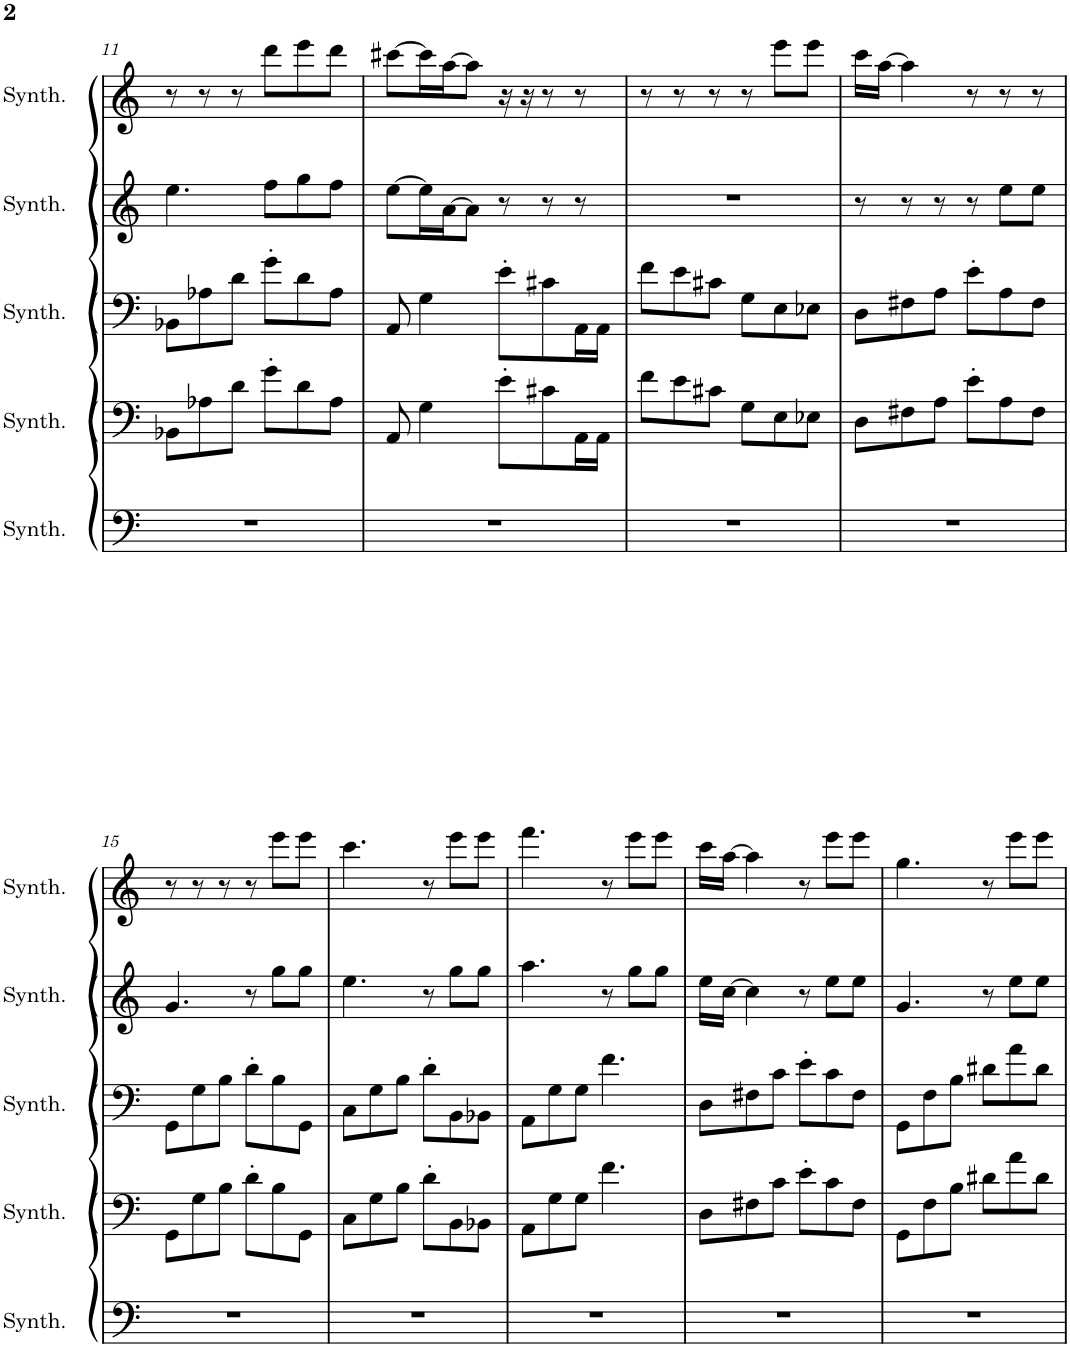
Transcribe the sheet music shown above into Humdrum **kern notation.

**kern	**kern	**kern	**kern	**kern
*part5	*part4	*part3	*part2	*part1
*staff5	*staff4	*staff3	*staff2	*staff1
*I"Saw Synthesizer	*I"Saw Synthesizer	*I"Saw Synthesizer	*I"Saw Synthesizer	*I"Saw Synthesizer
*I'Synth.	*I'Synth.	*I'Synth.	*I'Synth.	*I'Synth.
!!LO:PB:g=z
*clefF4	*clefF4	*clefF4	*clefG2	*clefG2
*k[]	*k[]	*k[]	*k[]	*k[]
*M6/8	*M6/8	*M6/8	*M6/8	*M6/8
=11	=11	=11	=11	=11
2.r	8BB-X\L	8BB-X\L	4.ee\	8r
.	8A-X\	8A-X\	.	8r
.	8d\J	8d\J	.	8r
.	8g'\L	8g'\L	8ff\L	8ddd\L
.	8d\	8d\	8gg\	8eee\
.	8A-\J	8A-\J	8ff\J	8ddd\J
=12	=12	=12	=12	=12
2.r	8AA/	8AA/	[8ee\L	[8ccc#X\L
.	4G\	4G\	16ee\L]	16ccc#\L]
.	.	.	[16a\J	[16aa\J
.	.	.	8a\J]	8aa\J]
.	8e'\L	8e'\L	8r	16r
.	.	.	.	16r
.	8c#X\	8c#X\	8r	8r
.	16AA\L	16AA\L	8r	8r
.	16AA\JJ	16AA\JJ	.	.
=13	=13	=13	=13	=13
2.r	8f\L	8f\L	2.r	8r
.	8e\	8e\	.	8r
.	8c#X\J	8c#X\J	.	8r
.	8G\L	8G\L	.	8r
.	8E\	8E\	.	8eee\L
.	8E-X\J	8E-X\J	.	8eee\J
=14	=14	=14	=14	=14
2.r	8D\L	8D\L	8r	16ccc\LL
.	.	.	.	[16aa\JJ
.	8F#X\	8F#X\	8r	4aa\]
.	8A\J	8A\J	8r	.
.	8e'\L	8e'\L	8r	8r
.	8A\	8A\	8ee\L	8r
.	8F#\J	8F#\J	8ee\J	8r
!!LO:LB:g=z
=15	=15	=15	=15	=15
2.r	8GG\L	8GG\L	4.g/	8r
.	8G\	8G\	.	8r
.	8B\J	8B\J	.	8r
.	8d'\L	8d'\L	8r	8r
.	8B\	8B\	8gg\L	8eee\L
.	8GG\J	8GG\J	8gg\J	8eee\J
=16	=16	=16	=16	=16
2.r	8C\L	8C\L	4.ee\	4.ccc\
.	8G\	8G\	.	.
.	8B\J	8B\J	.	.
.	8d'\L	8d'\L	8r	8r
.	8BB\	8BB\	8gg\L	8eee\L
.	8BB-X\J	8BB-X\J	8gg\J	8eee\J
=17	=17	=17	=17	=17
2.r	8AA\L	8AA\L	4.aa\	4.fff\
.	8G\	8G\	.	.
.	8G\J	8G\J	.	.
.	4.f\	4.f\	8r	8r
.	.	.	8gg\L	8eee\L
.	.	.	8gg\J	8eee\J
=18	=18	=18	=18	=18
2.r	8D\L	8D\L	16ee\LL	16ccc\LL
.	.	.	[16cc\JJ	[16aa\JJ
.	8F#X\	8F#X\	4cc\]	4aa\]
.	8c\J	8c\J	.	.
.	8e'\L	8e'\L	8r	8r
.	8c\	8c\	8ee\L	8eee\L
.	8F#\J	8F#\J	8ee\J	8eee\J
=19	=19	=19	=19	=19
2.r	8GG\L	8GG\L	4.g/	4.gg\
.	8F\	8F\	.	.
.	8B\J	8B\J	.	.
.	8d#X\L	8d#X\L	8r	8r
.	8a\	8a\	8ee\L	8eee\L
.	8d#\J	8d#\J	8ee\J	8eee\J
=	=	=	=	=
*-	*-	*-	*-	*-
